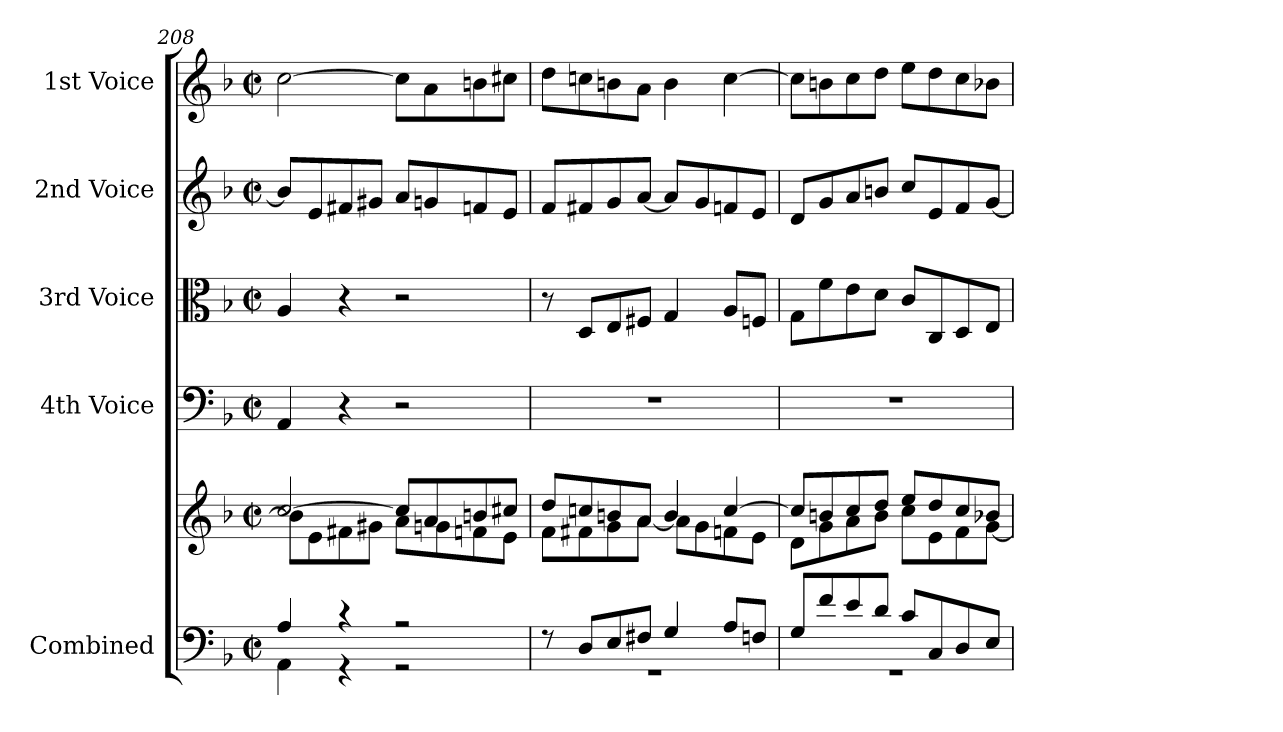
**kern	**kern	**kern	**kern	**kern	**kern
*part5	*part5	*part4	*part3	*part2	*part1
*staff6	*staff5	*staff4	*staff3	*staff2	*staff1
*I"Combined	*	*I"4th Voice	*I"3rd Voice	*I"2nd Voice	*I"1st Voice
!!LO:LB:g=z
*clefF4	*clefG2	*clefF4	*clefC3	*clefG2	*clefG2
*k[b-]	*k[b-]	*k[b-]	*k[b-]	*k[b-]	*k[b-]
*M2/2	*M2/2	*M2/2	*M2/2	*M2/2	*M2/2
*met(c|)	*met(c|)	*met(c|)	*met(c|)	*met(c|)	*met(c|)
=208	=208	=208	=208	=208	=208
*^	*^	*	*	*	*
4A/	4AA\	[2cc/	8b\L]	4AA/	4A/	8b/L]	[2cc\
.	.	.	8e\	.	.	8e/	.
4r	4r	.	8f#X\	4r	4r	8f#X/	.
.	.	.	8g#X\J	.	.	8g#X/J	.
2r	2r	8cc/L]	8a\L	2r	2r	8a/L	8cc\L]
.	.	8a/	8gn\	.	.	8gn/	8a\
.	.	8bn/	8fn\	.	.	8fn/	8bn\
.	.	8cc#X/J	8e\J	.	.	8e/J	8cc#X\J
=209	=209	=209	=209	=209	=209	=209	=209
8r	1r	8dd/L	8f\L	1r	8r	8f/L	8dd\L
8D/L	.	8ccn/	8f#X\	.	8D/L	8f#X/	8ccn\
8E/	.	8bn/	8g\	.	8E/	8g/	8bn\
8F#X/J	.	8a/J	[8a\J	.	8F#X/J	[8a/J	8a\J
4G/	.	4b/	8a\L]	.	4G/	8a/L]	4b\
.	.	.	8g\	.	.	8g/	.
8A/L	.	[4cc/	8fn\	.	8A/L	8fn/	[4cc\
8Fn/J	.	.	8e\J	.	8Fn/J	8e/J	.
=210	=210	=210	=210	=210	=210	=210	=210
8G/L	1r	8cc/L]	8d\L	1r	8G\L	8d/L	8cc\L]
8f/	.	8bn/	8g\	.	8f\	8g/	8bn\
8e/	.	8cc/	8a\	.	8e\	8a/	8cc\
8d/J	.	8dd/J	8b\J	.	8d\J	8bn/J	8dd\J
8c/L	.	8ee/L	8cc\L	.	8c/L	8cc/L	8ee\L
8C/	.	8dd/	8e\	.	8C/	8e/	8dd\
8D/	.	8cc/	8f\	.	8D/	8f/	8cc\
8E/J	.	8b-X/J	[8g\J	.	8E/J	[8g/J	8b-X\J
*v	*v	*	*	*	*	*	*
*	*v	*v	*	*	*	*
=	=	=	=	=	=
*-	*-	*-	*-	*-	*-
